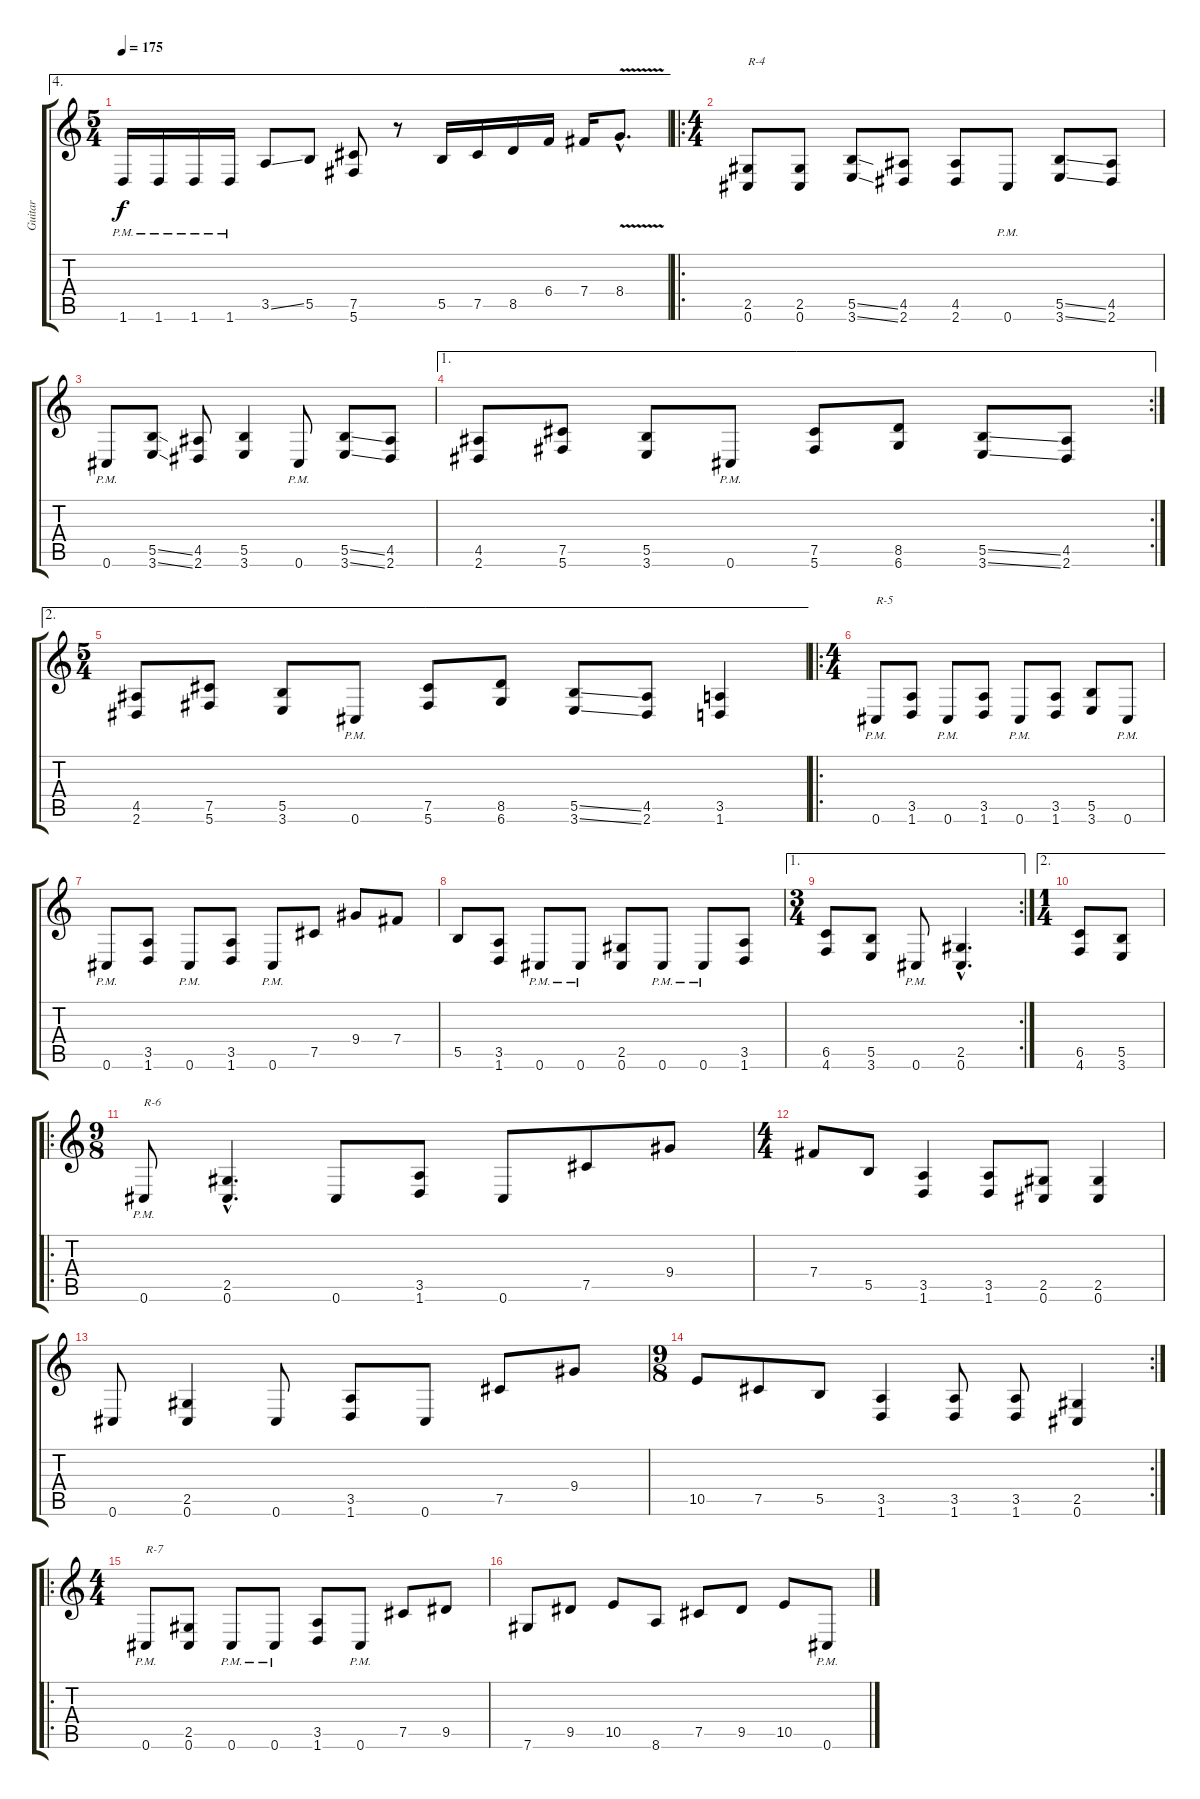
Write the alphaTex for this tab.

\track ("Guitar" "Guitar") {instrument distortionguitar}
\staff {score tabs}
\tuning (C4 Ab3 E3 B2 Gb2 Db2) {hide}
\ae 4
\ts (5 4)
\tempo 175
\clef g2
\ks c
1.6{pm}.16{dy f} 1.6{pm}.16 1.6{pm}.16 1.6{pm}.16 3.5{ss}.8 5.5.8 (7.5 5.6).8 r.8 5.5.16 7.5.16 8.5.16 6.4.16 7.4.16 8.4{v hac}.8{d} |
\ro
\ts (4 4)
(2.5 0.6).8{txt "R-4"} (2.5 0.6).8 (5.5{ss} 3.6{ss}).8 (4.5 2.6).8 (4.5 2.6).8 0.6{pm}.8 (5.5{ss} 3.6{ss}).8 (4.5 2.6).8 |
0.6{pm}.8 (5.5{ss} 3.6{ss}).8 (4.5 2.6).8 (5.5 3.6).4 0.6{pm}.8 (5.5{ss} 3.6{ss}).8 (4.5 2.6).8 |
\ae 1
\rc 2
(4.5 2.6).8 (7.5 5.6).8 (5.5 3.6).8 0.6{pm}.8 (7.5 5.6).8 (8.5 6.6).8 (5.5{ss} 3.6{ss}).8 (4.5 2.6).8 |
\ae 2
\ts (5 4)
(4.5 2.6).8 (7.5 5.6).8 (5.5 3.6).8 0.6{pm}.8 (7.5 5.6).8 (8.5 6.6).8 (5.5{ss} 3.6{ss}).8 (4.5 2.6).8 (3.5 1.6).4 |
\ro
\ts (4 4)
0.6{pm}.8{txt "R-5"} (3.5 1.6).8 0.6{pm}.8 (3.5 1.6).8 0.6{pm}.8 (3.5 1.6).8 (5.5 3.6).8 0.6{pm}.8 |
0.6{pm}.8 (3.5 1.6).8 0.6{pm}.8 (3.5 1.6).8 0.6{pm}.8 7.5.8 9.4.8 7.4.8 |
5.5.8 (3.5 1.6).8 0.6{pm}.8 0.6{pm}.8 (2.5 0.6).8 0.6{pm}.8 0.6{pm}.8 (3.5 1.6).8 |
\ae 1
\rc 2
\ts (3 4)
(6.5 4.6).8 (5.5 3.6).8 0.6{pm}.8 (2.5{hac} 0.6{hac}).4{d} |
\ae 2
\ts (1 4)
(6.5 4.6).8 (5.5 3.6).8 |
\ro
\ts (9 8)
0.6{pm}.8{txt "R-6"} (2.5{hac} 0.6{hac}).4{d} 0.6.8 (3.5 1.6).8 0.6.8 7.5.8 9.4.8 |
\ts (4 4)
7.4.8 5.5.8 (3.5 1.6).4 (3.5 1.6).8 (2.5 0.6).8 (2.5 0.6).4 |
0.6.8 (2.5 0.6).4 0.6.8 (3.5 1.6).8 0.6.8 7.5.8 9.4.8 |
\rc 2
\ts (9 8)
10.5.8 7.5.8 5.5.8 (3.5 1.6).4 (3.5 1.6).8 (3.5 1.6).8 (2.5 0.6).4 |
\ro
\ts (4 4)
0.6{pm}.8{txt "R-7"} (2.5 0.6).8 0.6{pm}.8 0.6{pm}.8 (3.5 1.6).8 0.6{pm}.8 7.5.8 9.5.8 |
7.6.8 9.5.8 10.5.8 8.6.8 7.5.8 9.5.8 10.5.8 0.6{pm}.8
